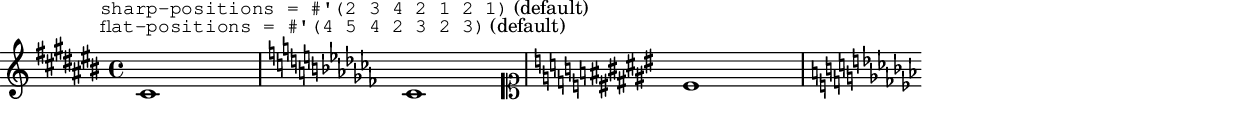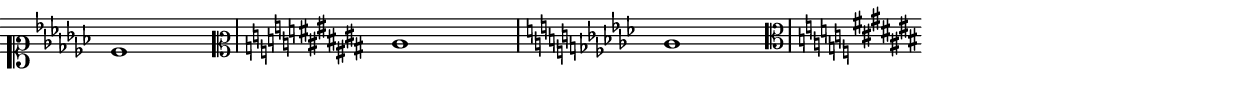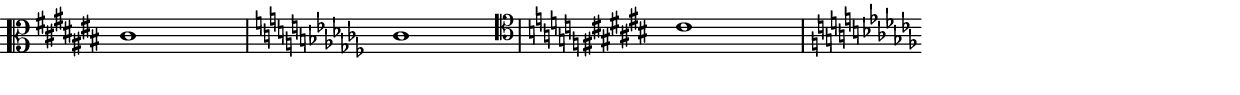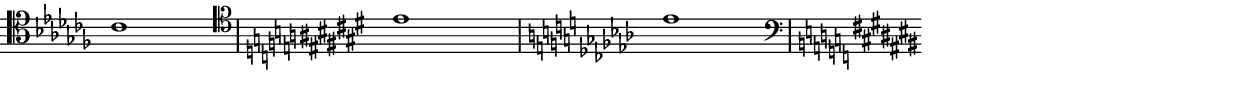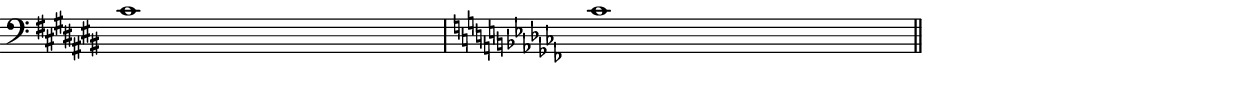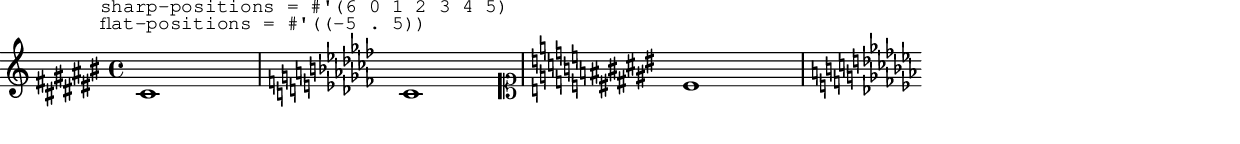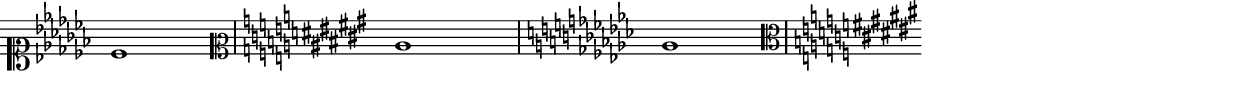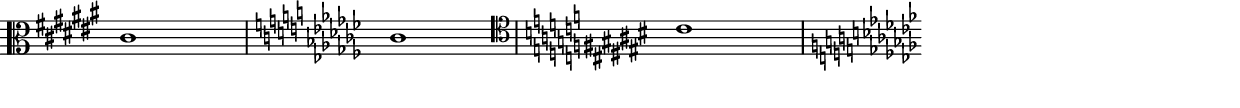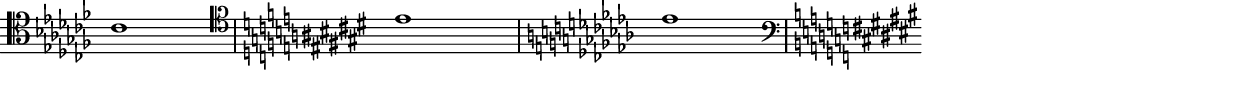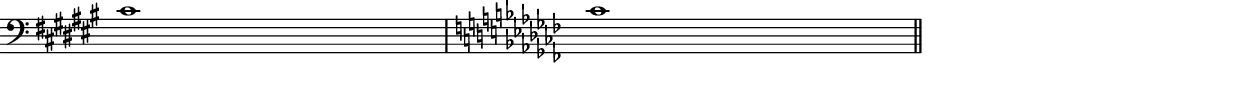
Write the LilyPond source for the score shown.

%% Generated by lilypond-book
%% Options: [exampleindent=10.16\mm,indent=0\mm,line-width=160\mm,paper-height=845.047\pt,paper-width=597.508\pt,papersize='(cons (* 597.508 pt) (* 845.047 pt))]
\include "lilypond-book-preamble.ly"


% ****************************************************************
% Start cut-&-pastable-section
% ****************************************************************

#(ly:set-option 'eps-box-padding 3.000000)



\paper {
  #(set-paper-size '(cons (* 597.508 pt) (* 845.047 pt)))
  indent = 0\mm
  line-width = 160\mm
  % offset the left padding, also add 1mm as lilypond creates cropped
  % images with a little space on the right
  line-width = #(- line-width (* mm  3.000000) (* mm 1))
}

\layout {
  
}




% ****************************************************************
% ly snippet:
% ****************************************************************
\sourcefilename "/lilypond-2.25.32/input/regression/key-clefs.ly"
\sourcefileline 0
\version "2.23.14"

\header {
  texidoc = "Each clef has its own accidental placing rules, which can be
adjusted using @code{sharp-positions} and @code{flat-positions}."
}


#(set-global-staff-size 16)

music = \relative {
  % \clef french % same as octavated bass
  \clef violin
  \key cis \major cis'1 |
  \key ces \major ces |

  \clef soprano
  \key cis \major cis | \break
  \key ces \major ces |

  \clef mezzosoprano
  \key cis \major cis |
  \key ces \major ces | \break

  \clef alto
  \key cis \major cis |
  \key ces \major ces |

  \clef tenor
  \key cis \major cis | \break
  \key ces \major ces |

  \clef baritone
  \key cis \major cis |
  \key ces \major ces | \break

  \clef bass
  \key cis \major cis |
  \key ces \major ces \bar "||" \break
}

{
  \textMark \markup \column {
    \line { \typewriter "sharp-positions = #'(2 3 4 2 1 2 1)" (default) }
    \line { \typewriter "flat-positions = #'(4 5 4 2 3 2 3)" (default) } }
  \music
}

{
  \override Staff.KeySignature.sharp-positions = #'(6 0 1 2 3 4 5)
  \override Staff.KeyCancellation.sharp-positions = #'(6 0 1 2 3 4 5)
  \override Staff.KeySignature.flat-positions = #'((-5 . 5))
  \override Staff.KeyCancellation.flat-positions = #'((-5 . 5))

  \textMark \markup \column {
    { \typewriter "sharp-positions = #'(6 0 1 2 3 4 5)" }
    { \typewriter "flat-positions = #'((-5 . 5))" } }
  \music
}



% ****************************************************************
% end ly snippet
% ****************************************************************
